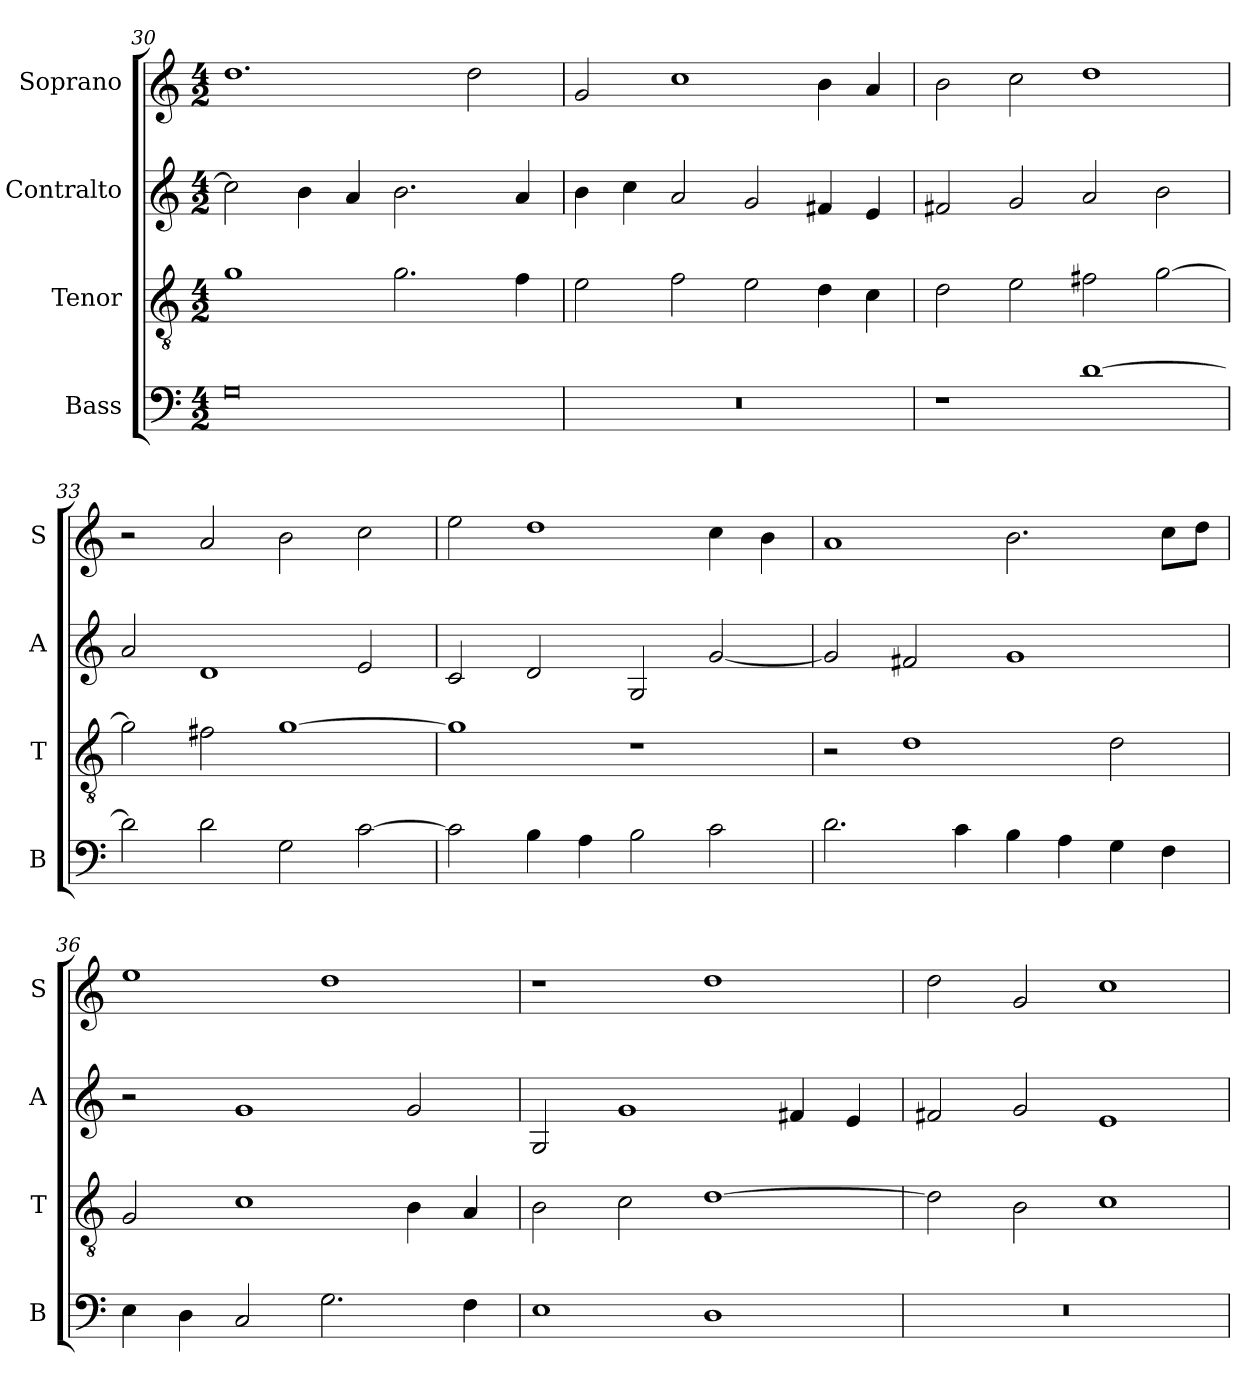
**kern	**kern	**kern	**kern
*part4	*part3	*part2	*part1
*staff4	*staff3	*staff2	*staff1
*I"Bass	*I"Tenor	*I"Contralto	*I"Soprano
*I'B	*I'T	*I'A	*I'S
*clefF4	*clefGv2	*clefG2	*clefG2
*k[]	*k[]	*k[]	*k[]
*G:mix	*G:mix	*G:mix	*G:mix
*M4/2	*M4/2	*M4/2	*M4/2
=30	=30	=30	=30
0G	1g	2cc]	1.dd
.	.	4b	.
.	.	4a	.
.	2.g	2.b	.
.	.	.	2dd
.	4f	4a	.
=31	=31	=31	=31
0r	2e	4b	2g
.	.	4cc	.
.	2f	2a	1cc
.	2e	2g	.
.	4d	4f#X	4b
.	4c	4e	4a
=32	=32	=32	=32
1r	2d	2f#X	2b
.	2e	2g	2cc
[1d	2f#X	2a	1dd
.	[2g	2b	.
=33	=33	=33	=33
2d]	2g]	2a	2r
2d	2f#X	1d	2a
2G	[1g	.	2b
[2c	.	2e	2cc
=34	=34	=34	=34
2c]	1g]	2c	2ee
4B	.	2d	1dd
4A	.	.	.
2B	1r	2G	.
2c	.	[2g	4cc
.	.	.	4b
=35	=35	=35	=35
2.d	2r	2g]	1a
.	1d	2f#X	.
4c	.	.	.
4B	.	1g	2.b
4A	.	.	.
4G	2d	.	.
4F	.	.	8cc\L
.	.	.	8dd\J
=36	=36	=36	=36
4E	2G	2r	1ee
4D	.	.	.
2C	1c	1g	.
2.G	.	.	1dd
.	4B	2g	.
4F	4A	.	.
=37	=37	=37	=37
1E	2B	2G	1r
.	2c	1g	.
1D	[1d	.	1dd
.	.	4f#X	.
.	.	4e	.
=38	=38	=38	=38
0r	2d]	2f#X	2dd
.	2B	2g	2g
.	1c	1e	1cc
=	=	=	=
*-	*-	*-	*-
